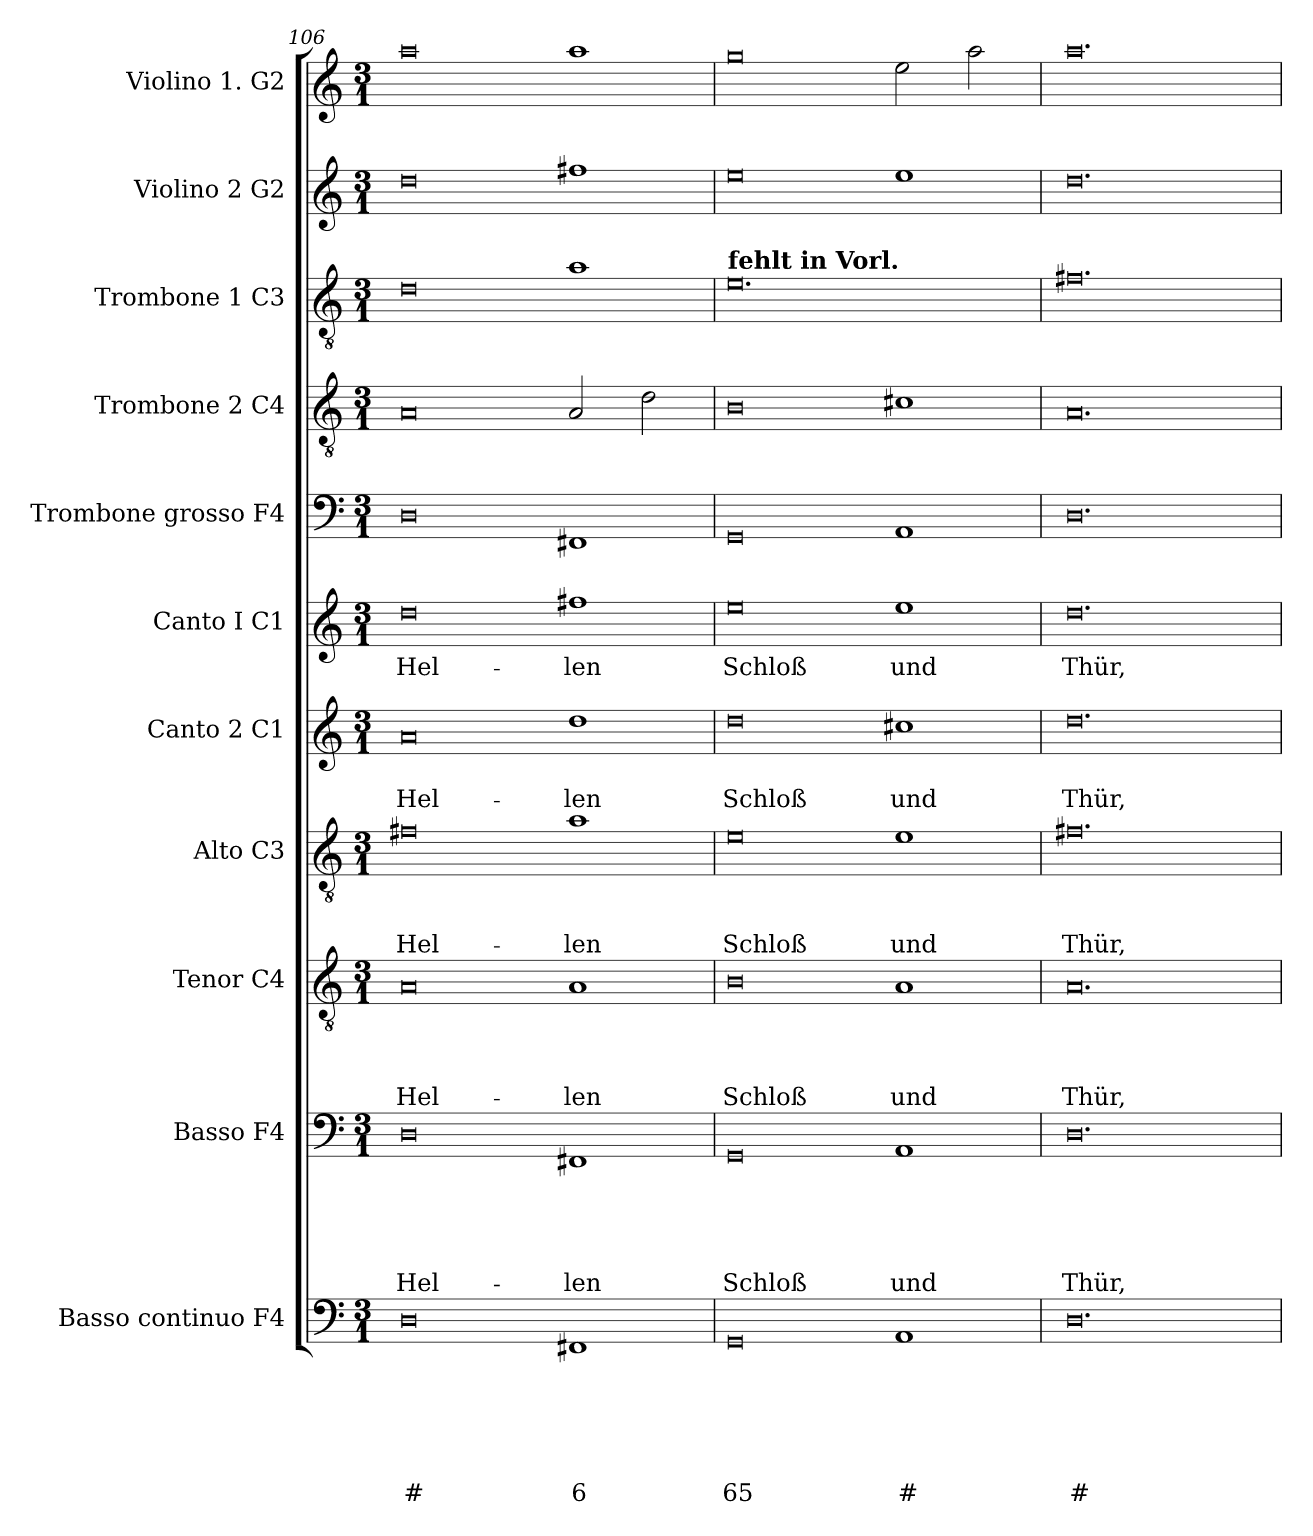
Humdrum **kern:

**kern	**text	**text	**text	**text	**text	**text	**kern	**text	**text	**text	**text	**text	**kern	**text	**text	**text	**text	**kern	**text	**text	**text	**kern	**text	**text	**kern	**text	**kern	**kern	**kern	**kern	**kern
*part11	*part11	*part11	*part11	*part11	*part11	*part11	*part10	*part10	*part10	*part10	*part10	*part10	*part9	*part9	*part9	*part9	*part9	*part8	*part8	*part8	*part8	*part7	*part7	*part7	*part6	*part6	*part5	*part4	*part3	*part2	*part1
*staff11	*staff11	*staff11	*staff11	*staff11	*staff11	*staff11	*staff10	*staff10	*staff10	*staff10	*staff10	*staff10	*staff9	*staff9	*staff9	*staff9	*staff9	*staff8	*staff8	*staff8	*staff8	*staff7	*staff7	*staff7	*staff6	*staff6	*staff5	*staff4	*staff3	*staff2	*staff1
*I"Basso continuo F4	*	*	*	*	*	*	*I"Basso F4	*	*	*	*	*	*I"Tenor C4	*	*	*	*	*I"Alto C3	*	*	*	*I"Canto 2 C1	*	*	*I"Canto I C1	*	*I"Trombone grosso F4	*I"Trombone 2 C4	*I"Trombone 1 C3	*I"Violino 2 G2	*I"Violino 1. G2
*	*	*	*	*	*	*	*I'B	*	*	*	*	*	*I'T	*	*	*	*	*I'A	*	*	*	*I'C2	*	*	*I'C1	*	*I'Trb 3	*I'Trb 2	*I'Trb 1	*I'Vln2	*I'Vln 1
*clefF4	*	*	*	*	*	*	*clefF4	*	*	*	*	*	*clefGv2	*	*	*	*	*clefGv2	*	*	*	*clefG2	*	*	*clefG2	*	*clefF4	*clefGv2	*clefGv2	*clefG2	*clefG2
*k[]	*	*	*	*	*	*	*k[]	*	*	*	*	*	*k[]	*	*	*	*	*k[]	*	*	*	*k[]	*	*	*k[]	*	*k[]	*k[]	*k[]	*k[]	*k[]
*C:	*	*	*	*	*	*	*C:	*	*	*	*	*	*C:	*	*	*	*	*C:	*	*	*	*C:	*	*	*C:	*	*C:	*C:	*C:	*C:	*C:
*M3/1	*	*	*	*	*	*	*M3/1	*	*	*	*	*	*M3/1	*	*	*	*	*M3/1	*	*	*	*M3/1	*	*	*M3/1	*	*M3/1	*M3/1	*M3/1	*M3/1	*M3/1
=106	=106	=106	=106	=106	=106	=106	=106	=106	=106	=106	=106	=106	=106	=106	=106	=106	=106	=106	=106	=106	=106	=106	=106	=106	=106	=106	=106	=106	=106	=106	=106
!	!	!	!	!	!	!LO:LY:b	!	!	!	!	!	!LO:LY:b	!	!	!	!	!LO:LY:b	!	!	!	!LO:LY:b	!	!	!LO:LY:b	!	!LO:LY:b	!	!	!	!	!
0D	.	.	.	.	.	#	0D	.	.	.	.	Hel-	0A	.	.	.	Hel-	0f#X	.	.	Hel-	0a	.	Hel-	0dd	Hel-	0D	0A	0d	0dd	0aa
!	!	!	!	!	!	!LO:LY:b	!	!	!	!	!	!LO:LY:b	!	!	!	!	!LO:LY:b	!	!	!	!LO:LY:b	!	!	!LO:LY:b	!	!LO:LY:b	!	!	!	!	!
1FF#X	.	.	.	.	.	6	1FF#X	.	.	.	.	-len	1A	.	.	.	-len	1a	.	.	-len	1dd	.	-len	1ff#X	-len	1FF#X	2A/	1a	1ff#X	1aa
.	.	.	.	.	.	.	.	.	.	.	.	.	.	.	.	.	.	.	.	.	.	.	.	.	.	.	.	2d\	.	.	.
=107	=107	=107	=107	=107	=107	=107	=107	=107	=107	=107	=107	=107	=107	=107	=107	=107	=107	=107	=107	=107	=107	=107	=107	=107	=107	=107	=107	=107	=107	=107	=107
!	!	!	!	!	!	!	!	!	!	!	!	!	!	!	!	!	!	!	!	!	!	!	!	!	!	!	!	!	!LO:TX:a:B:t=fehlt in Vorl.	!	!
!	!	!	!	!	!	!LO:LY:b	!	!	!	!	!	!LO:LY:b	!	!	!	!	!LO:LY:b	!	!	!	!LO:LY:b	!	!	!LO:LY:b	!	!LO:LY:b	!	!	!	!	!
0GG	.	.	.	.	.	65	0GG	.	.	.	.	Schloß	0B	.	.	.	Schloß	0e	.	.	Schloß	0dd	.	Schloß	0ee	Schloß	0GG	0B	0.e	0ee	0gg
!	!	!	!	!	!	!LO:LY:b	!	!	!	!	!	!LO:LY:b	!	!	!	!	!LO:LY:b	!	!	!	!LO:LY:b	!	!	!LO:LY:b	!	!LO:LY:b	!	!	!	!	!
1AA	.	.	.	.	.	#	1AA	.	.	.	.	und	1A	.	.	.	und	1e	.	.	und	1cc#X	.	und	1ee	und	1AA	1c#X	.	1ee	2ee\
.	.	.	.	.	.	.	.	.	.	.	.	.	.	.	.	.	.	.	.	.	.	.	.	.	.	.	.	.	.	.	2aa\
=108	=108	=108	=108	=108	=108	=108	=108	=108	=108	=108	=108	=108	=108	=108	=108	=108	=108	=108	=108	=108	=108	=108	=108	=108	=108	=108	=108	=108	=108	=108	=108
!	!	!	!	!	!	!LO:LY:b	!	!	!	!	!	!LO:LY:b	!	!	!	!	!LO:LY:b	!	!	!	!LO:LY:b	!	!	!LO:LY:b	!	!LO:LY:b	!	!	!	!	!
0.D	.	.	.	.	.	#	0.D	.	.	.	.	Thür,	0.A	.	.	.	Thür,	0.f#X	.	.	Thür,	0.dd	.	Thür,	0.dd	Thür,	0.D	0.A	0.f#X	0.dd	0.aa
=	=	=	=	=	=	=	=	=	=	=	=	=	=	=	=	=	=	=	=	=	=	=	=	=	=	=	=	=	=	=	=
*-	*-	*-	*-	*-	*-	*-	*-	*-	*-	*-	*-	*-	*-	*-	*-	*-	*-	*-	*-	*-	*-	*-	*-	*-	*-	*-	*-	*-	*-	*-	*-
